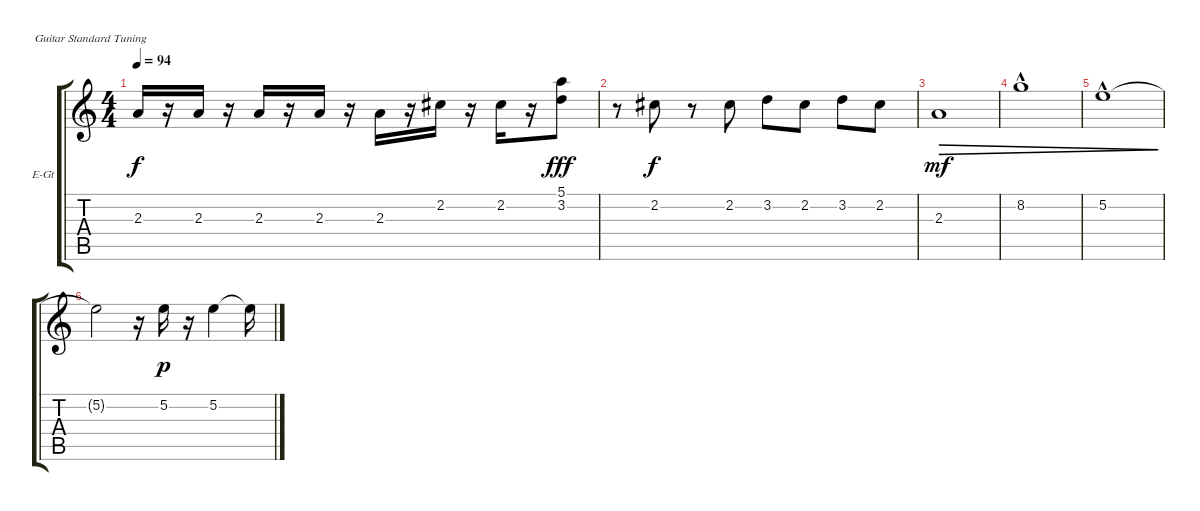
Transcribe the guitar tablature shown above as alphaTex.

\defaultSystemsLayout 4
\bracketExtendMode groupsimilarinstruments
\firstSystemTrackNameOrientation horizontal
\otherSystemsTrackNameOrientation horizontal
\track ("Electric Guitar" "E-Gt") {instrument distortionguitar}
\staff {score tabs}
\tuning (E4 B3 G3 D3 A2 E2)
\ts (4 4)
\tempo 94
\clef g2
\ks c
2.3.16{dy f} r.16 2.3.16 r.16 2.3.16 r.16 2.3.16 r.16 2.3.16 r.16 2.2.16 r.16 2.2.16 r.16 (3.2 5.1).8{dy fff} |
r.8 2.2.8{dy f} r.8 2.2.8 3.2.8 2.2.8 3.2.8 2.2.8 |
2.3.1{dec dy mf} |
8.2{hac}.1{dec} |
5.2{hac}.1{dec} |
5.2{t}.2 r.16 5.2.16{dy p} r.16 5.2.4 5.2{t}.16
